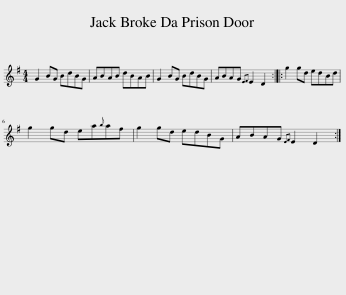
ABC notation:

X:1
L:1/8
M:4/4
I:linebreak $
K:G
V:1 treble
V:1
 G2 BG BdBG | ABAB dBAB | G2 BG BdBG | ABAG{EF} E2 D2 :: g2 gd edBd |$ %5
 g2 gd ea{b}af | g2 gd edBG | ABAG{EF} E2 D2 :| %8
